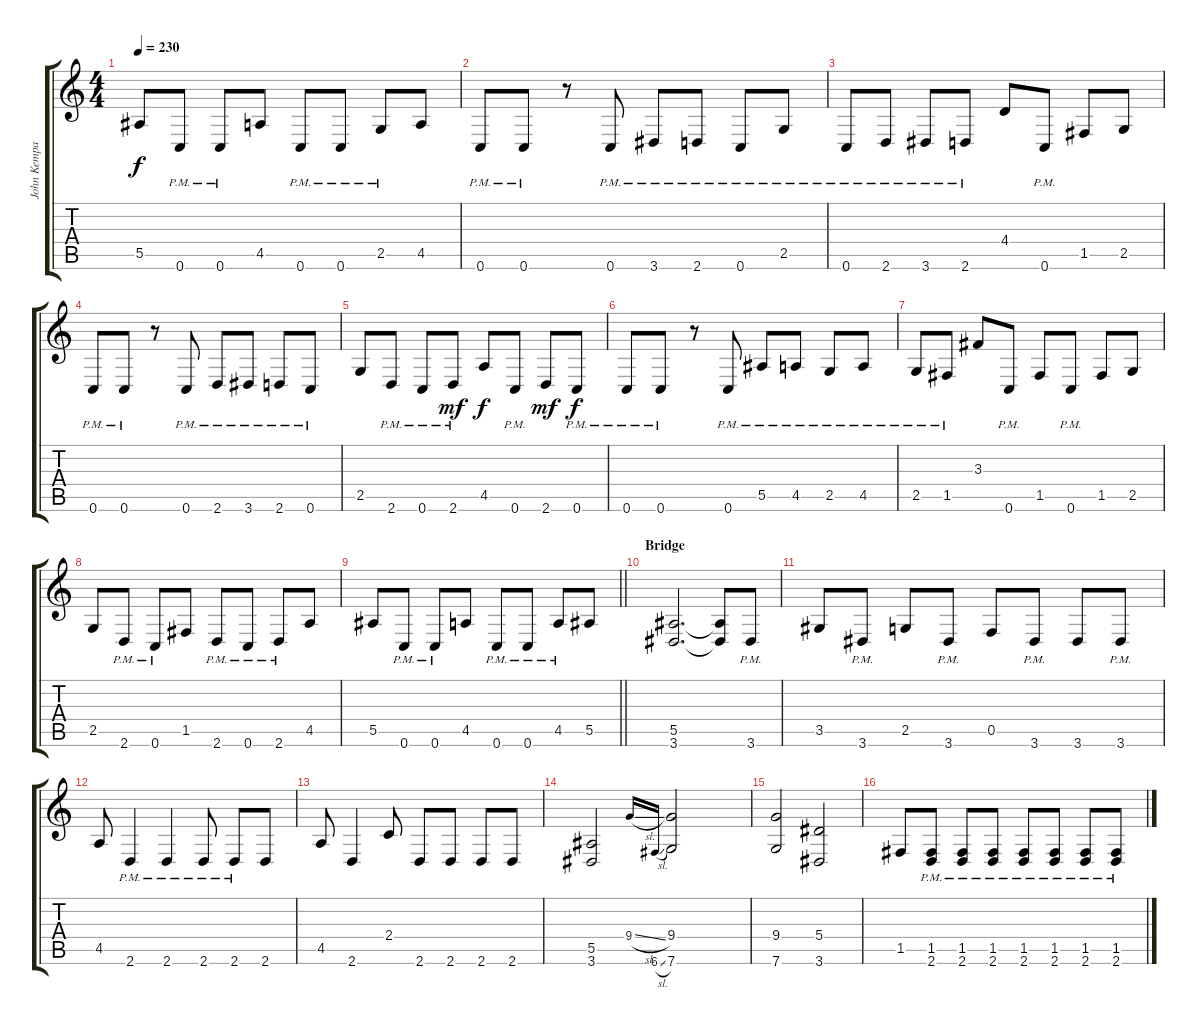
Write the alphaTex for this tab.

\track ("John Kempainen" "John Kempa") {instrument overdrivenguitar}
\staff {score tabs}
\tuning (C4 G3 Eb3 Bb2 F2 C2) {hide}
\ts (4 4)
\tempo 230
\clef g2
\ks c
5.5.8{dy f} 0.6{pm}.8 0.6{pm}.8 4.5.8 0.6{pm}.8 0.6{pm}.8 2.5{pm}.8 4.5.8 |
0.6{pm}.8 0.6{pm}.8 r.8 0.6{pm}.8 3.6{pm}.8 2.6{pm}.8 0.6{pm}.8 2.5{pm}.8 |
0.6{pm}.8 2.6{pm}.8 3.6{pm}.8 2.6{pm}.8 4.4.8 0.6{pm}.8 1.5.8 2.5.8 |
0.6{pm}.8 0.6{pm}.8 r.8 0.6{pm}.8 2.6{pm}.8 3.6{pm}.8 2.6{pm}.8 0.6{pm}.8 |
2.5.8 2.6{pm}.8 0.6{pm}.8 2.6{pm}.8{dy mf} 4.5.8{dy f} 0.6{pm}.8 2.6.8{dy mf} 0.6{pm}.8{dy f} |
0.6{pm}.8 0.6{pm}.8 r.8 0.6{pm}.8 5.5{pm}.8 4.5{pm}.8 2.5{pm}.8 4.5{pm}.8 |
2.5{pm}.8 1.5{pm}.8 3.3.8 0.6{pm}.8 1.5.8 0.6{pm}.8 1.5.8 2.5.8 |
2.5.8 2.6{pm}.8 0.6{pm}.8 1.5.8 2.6{pm}.8 0.6{pm}.8 2.6{pm}.8 4.5.8 |
\barLineRight lightlight
5.5.8 0.6{pm}.8 0.6{pm}.8 4.5.8 0.6{pm}.8 0.6{pm}.8 4.5{pm}.8 5.5.8 |
\section ("" "Bridge")
(5.5 3.6).2{d} (5.5{t} 3.6{t}).8 3.6{pm}.8 |
3.5.8 3.6{pm}.8 2.5.8 3.6{pm}.8 0.5.8 3.6{pm}.8 3.6.8 3.6{pm}.8 |
4.5.8 2.6{pm}.4 2.6{pm}.4 2.6{pm}.8 2.6{pm}.8 2.6.8 |
4.5.8 2.6.4 2.4.8 2.6.8 2.6.8 2.6.8 2.6.8 |
(5.5 3.6).2 9.4{sl}.16{gr onbeat} 6.6{sl}.16{gr onbeat} (9.4 7.6).2 |
(9.4 7.6).2 (5.4 3.6).2 |
1.5.8 (1.5{pm} 2.6{pm}).8 (1.5{pm} 2.6{pm}).8 (1.5{pm} 2.6{pm}).8 (1.5{pm} 2.6{pm}).8 (1.5{pm} 2.6{pm}).8 (1.5{pm} 2.6{pm}).8 (1.5{pm} 2.6{pm}).8
